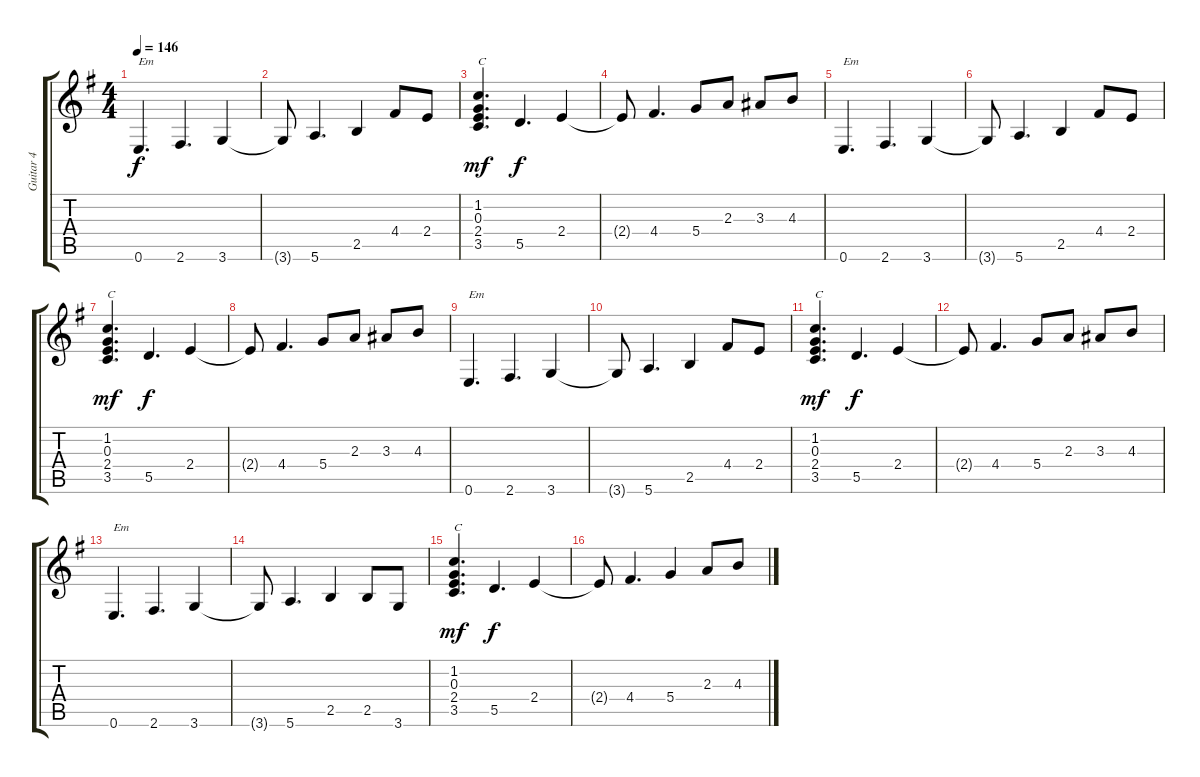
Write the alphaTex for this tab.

\track ("Guitar 4" "Guitar 4") {instrument overdrivenguitar}
\staff {score tabs}
\tuning (E4 B3 G3 D3 A2 E2) {hide}
\ts (4 4)
\tempo 146
\clef g2
\ks g
0.6.4{d txt "Em" dy f} 2.6.4{d} 3.6.4 |
3.6{t}.8 5.6.4{d} 2.5.4 4.4.8 2.4.8 |
(1.2 0.3 2.4 3.5).4{d txt "C" dy mf} 5.5.4{d dy f} 2.4.4 |
2.4{t}.8 4.4.4{d} 5.4.8 2.3.8 3.3.8 4.3.8 |
0.6.4{d txt "Em"} 2.6.4{d} 3.6.4 |
3.6{t}.8 5.6.4{d} 2.5.4 4.4.8 2.4.8 |
(1.2 0.3 2.4 3.5).4{d txt "C" dy mf} 5.5.4{d dy f} 2.4.4 |
2.4{t}.8 4.4.4{d} 5.4.8 2.3.8 3.3.8 4.3.8 |
0.6.4{d txt "Em"} 2.6.4{d} 3.6.4 |
3.6{t}.8 5.6.4{d} 2.5.4 4.4.8 2.4.8 |
(1.2 0.3 2.4 3.5).4{d txt "C" dy mf} 5.5.4{d dy f} 2.4.4 |
2.4{t}.8 4.4.4{d} 5.4.8 2.3.8 3.3.8 4.3.8 |
0.6.4{d txt "Em"} 2.6.4{d} 3.6.4 |
3.6{t}.8 5.6.4{d} 2.5.4 2.5.8 3.6.8 |
(1.2 0.3 2.4 3.5).4{d txt "C" dy mf} 5.5.4{d dy f} 2.4.4 |
2.4{t}.8 4.4.4{d} 5.4.4 2.3.8 4.3.8
